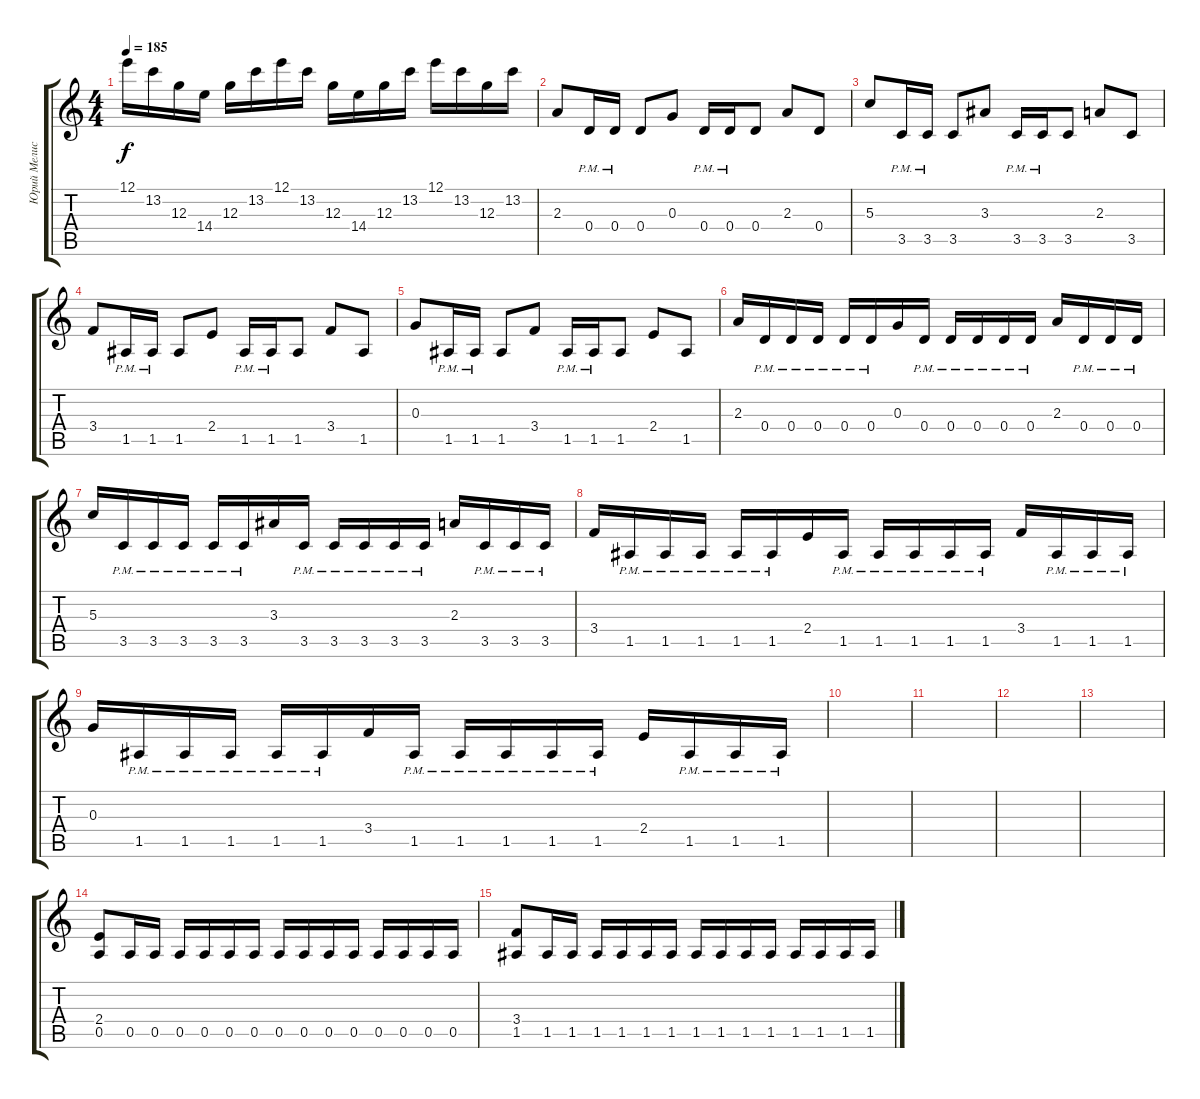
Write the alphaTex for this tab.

\track ("Юрий Мелисов" "Юрий Мелис") {instrument distortionguitar}
\staff {score tabs}
\tuning (E4 B3 G3 D3 A2 E2) {hide}
\ts (4 4)
\tempo 185
\clef g2
\ks c
12.1.16{dy f} 13.2.16 12.3.16 14.4.16 12.3.16 13.2.16 12.1.16 13.2.16 12.3.16 14.4.16 12.3.16 13.2.16 12.1.16 13.2.16 12.3.16 13.2.16 |
2.3.8 0.4{pm}.16 0.4{pm}.16 0.4.8 0.3.8 0.4{pm}.16 0.4{pm}.16 0.4.8 2.3.8 0.4.8 |
5.3.8 3.5{pm}.16 3.5{pm}.16 3.5.8 3.3.8 3.5{pm}.16 3.5{pm}.16 3.5.8 2.3.8 3.5.8 |
3.4.8 1.5{pm}.16 1.5{pm}.16 1.5.8 2.4.8 1.5{pm}.16 1.5{pm}.16 1.5.8 3.4.8 1.5.8 |
0.3.8 1.5{pm}.16 1.5{pm}.16 1.5.8 3.4.8 1.5{pm}.16 1.5{pm}.16 1.5.8 2.4.8 1.5.8 |
2.3.16 0.4{pm}.16 0.4{pm}.16 0.4{pm}.16 0.4{pm}.16 0.4{pm}.16 0.3.16 0.4{pm}.16 0.4{pm}.16 0.4{pm}.16 0.4{pm}.16 0.4{pm}.16 2.3.16 0.4{pm}.16 0.4{pm}.16 0.4{pm}.16 |
5.3.16 3.5{pm}.16 3.5{pm}.16 3.5{pm}.16 3.5{pm}.16 3.5{pm}.16 3.3.16 3.5{pm}.16 3.5{pm}.16 3.5{pm}.16 3.5{pm}.16 3.5{pm}.16 2.3.16 3.5{pm}.16 3.5{pm}.16 3.5{pm}.16 |
3.4.16 1.5{pm}.16 1.5{pm}.16 1.5{pm}.16 1.5{pm}.16 1.5{pm}.16 2.4.16 1.5{pm}.16 1.5{pm}.16 1.5{pm}.16 1.5{pm}.16 1.5{pm}.16 3.4.16 1.5{pm}.16 1.5{pm}.16 1.5{pm}.16 |
0.3.16 1.5{pm}.16 1.5{pm}.16 1.5{pm}.16 1.5{pm}.16 1.5{pm}.16 3.4.16 1.5{pm}.16 1.5{pm}.16 1.5{pm}.16 1.5{pm}.16 1.5{pm}.16 2.4.16 1.5{pm}.16 1.5{pm}.16 1.5{pm}.16 |
|
|
|
|
(2.4 0.5).8 0.5.16 0.5.16 0.5.16 0.5.16 0.5.16 0.5.16 0.5.16 0.5.16 0.5.16 0.5.16 0.5.16 0.5.16 0.5.16 0.5.16 |
(3.4 1.5).8 1.5.16 1.5.16 1.5.16 1.5.16 1.5.16 1.5.16 1.5.16 1.5.16 1.5.16 1.5.16 1.5.16 1.5.16 1.5.16 1.5.16
